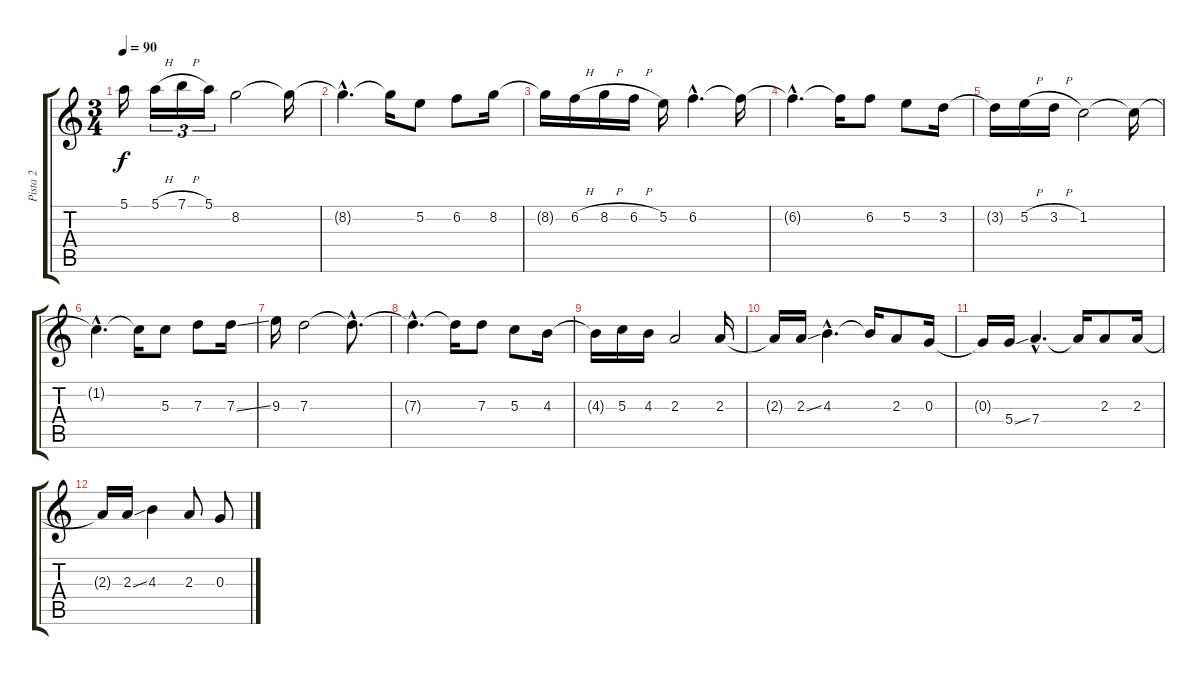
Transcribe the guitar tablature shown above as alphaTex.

\track ("Pista 2" "Pista 2") {instrument acousticguitarnylon}
\staff {score tabs}
\tuning (E4 B3 G3 D3 A2 E2) {hide}
\ts (3 4)
\tempo 90
\clef g2
\ks c
5.1{t}.16{dy f} 5.1{h}.16{tu (3 2)} 7.1{h}.16{tu (3 2)} 5.1.16{tu (3 2)} 8.2.2 8.2{t}.16 |
8.2{hac t}.4{d} 8.2{t}.16 5.2.8 6.2.8 8.2.16 |
8.2{t}.16 6.2{h}.16 8.2{h}.16 6.2{h}.16 5.2.16 6.2{hac}.4{d} 6.2{t}.16 |
6.2{hac t}.4{d} 6.2{t}.16 6.2.8 5.2.8 3.2.16 |
3.2{t}.16 5.2{h}.16 3.2{h}.16 1.2.2 1.2{t}.16 |
1.2{hac t}.4{d} 1.2{t}.16 5.3.8 7.3.8 7.3{ss}.16 |
9.3.16 7.3.2 7.3{hac t}.8{d} |
7.3{hac t}.4{d} 7.3{t}.16 7.3.8 5.3.8 4.3.16 |
4.3{t}.16 5.3.16 4.3.16 2.3.2 2.3.16 |
2.3{t}.16 2.3{ss}.16 4.3{hac}.4{d} 4.3{t}.16 2.3.8 0.3.16 |
0.3{t}.16 5.4{ss}.16 7.4{hac}.4{d} 7.4{t}.16 2.3.8 2.3.16 |
2.3{t}.16 2.3{ss}.16 4.3.4 2.3.8 0.3.8
